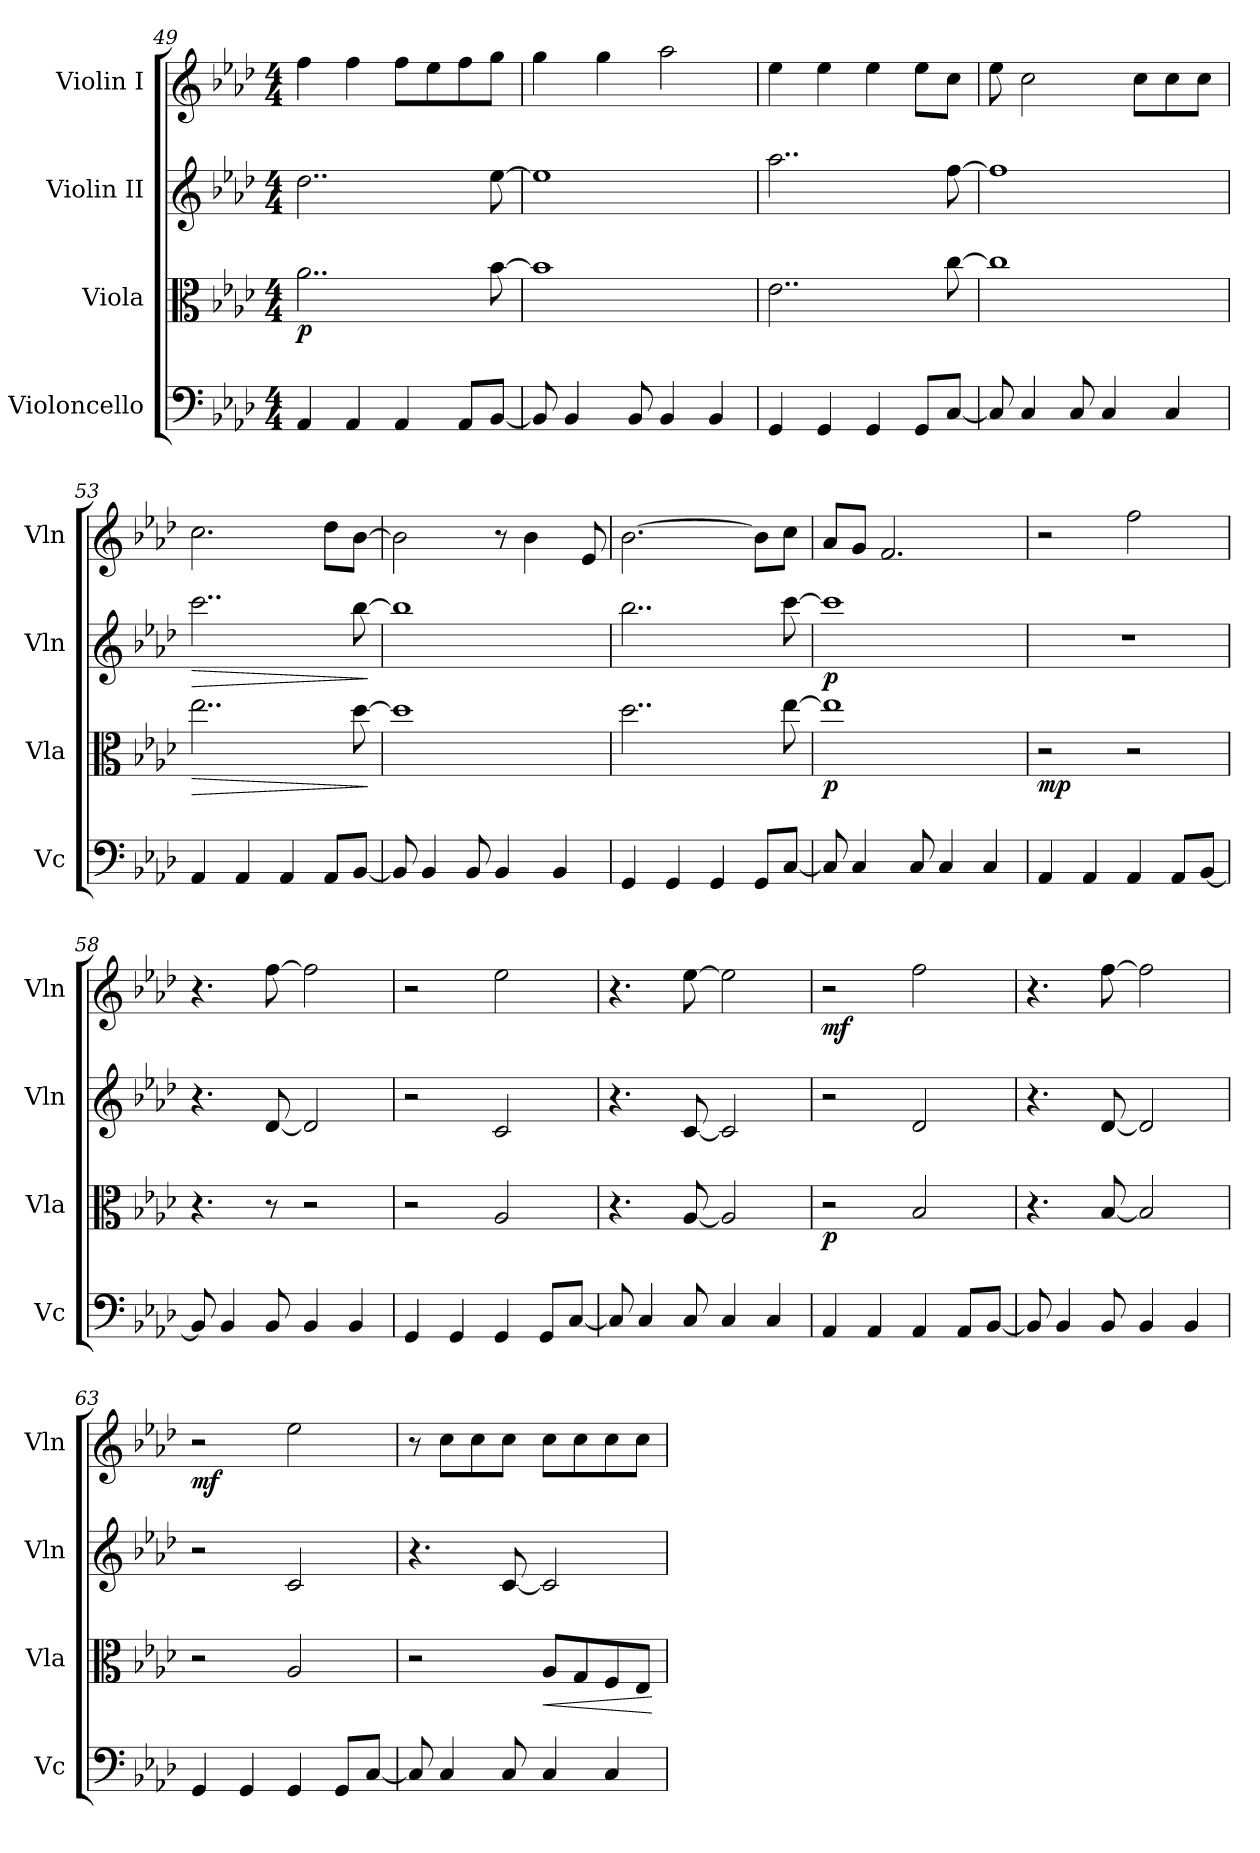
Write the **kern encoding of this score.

**kern	**kern	**dynam	**kern	**dynam	**kern	**dynam
*part4	*part3	*part3	*part2	*part2	*part1	*part1
*staff4	*staff3	*staff3	*staff2	*staff2	*staff1	*staff1
*I"Violoncello	*I"Viola	*	*I"Violin II	*	*I"Violin I	*
*I'Vc	*I'Vla	*	*I'Vln	*	*I'Vln	*
*clefF4	*clefC3	*	*clefG2	*	*clefG2	*
*k[b-e-a-d-]	*k[b-e-a-d-]	*	*k[b-e-a-d-]	*	*k[b-e-a-d-]	*
*M4/4	*M4/4	*	*M4/4	*	*M4/4	*
=49	=49	=49	=49	=49	=49	=49
!	!	!LO:DY:b	!	!	!	!
4AA-/	2..a-\	p	2..dd-\	.	4ff\	.
4AA-/	.	.	.	.	4ff\	.
4AA-/	.	.	.	.	8ff\L	.
.	.	.	.	.	8ee-\	.
8AA-/L	.	.	.	.	8ff\	.
[8BB-/J	[8b-\	.	[8ee-\	.	8gg\J	.
=50	=50	=50	=50	=50	=50	=50
8BB-/]	1b-]	.	1ee-]	.	4gg\	.
4BB-/	.	.	.	.	.	.
.	.	.	.	.	4gg\	.
8BB-/	.	.	.	.	.	.
4BB-/	.	.	.	.	2aa-\	.
4BB-/	.	.	.	.	.	.
!!LO:LB:g=z
=51	=51	=51	=51	=51	=51	=51
4GG/	2..e-\	.	2..aa-\	.	4ee-\	.
4GG/	.	.	.	.	4ee-\	.
4GG/	.	.	.	.	4ee-\	.
8GG/L	.	.	.	.	8ee-\L	.
[8C/J	[8cc\	.	[8ff\	.	8cc\J	.
=52	=52	=52	=52	=52	=52	=52
8C/]	1cc]	.	1ff]	.	8ee-\	.
4C/	.	.	.	.	2cc\	.
8C/	.	.	.	.	.	.
4C/	.	.	.	.	.	.
.	.	.	.	.	8cc\L	.
4C/	.	.	.	.	8cc\	.
.	.	.	.	.	8cc\J	.
=53	=53	=53	=53	=53	=53	=53
!	!	!LO:HP:b	!	!LO:HP:b	!	!
4AA-/	2..ee-\	>	2..ccc\	>	2.cc\	.
4AA-/	.	.	.	.	.	.
4AA-/	.	.	.	.	.	.
8AA-/L	.	.	.	.	8dd-\L	.
[8BB-/J	[8dd-\	.	[8bb-\	.	[8b-\J	.
.	.	]	.	]	.	.
=54	=54	=54	=54	=54	=54	=54
8BB-/]	1dd-]	.	1bb-]	.	2b-\]	.
4BB-/	.	.	.	.	.	.
8BB-/	.	.	.	.	.	.
4BB-/	.	.	.	.	8r	.
.	.	.	.	.	4b-\	.
4BB-/	.	.	.	.	.	.
.	.	.	.	.	8e-/	.
=55	=55	=55	=55	=55	=55	=55
4GG/	2..dd-\	.	2..bb-\	.	[2.b-\	.
4GG/	.	.	.	.	.	.
4GG/	.	.	.	.	.	.
8GG/L	.	.	.	.	8b-\L]	.
[8C/J	[8ee-\	.	[8ccc\	.	8cc\J	.
=56	=56	=56	=56	=56	=56	=56
!	!	!LO:DY:b	!	!LO:DY:b	!	!
8C/]	1ee-]	p	1ccc]	p	8a-/L	.
4C/	.	.	.	.	8g/J	.
.	.	.	.	.	2.f/	.
8C/	.	.	.	.	.	.
4C/	.	.	.	.	.	.
4C/	.	.	.	.	.	.
!!LO:PB:g=z
=57	=57	=57	=57	=57	=57	=57
!	!	!LO:DY:b	!	!	!	!
4AA-/	2r	mp	1r	.	2r	.
4AA-/	.	.	.	.	.	.
4AA-/	2r	.	.	.	2ff\	.
8AA-/L	.	.	.	.	.	.
[8BB-/J	.	.	.	.	.	.
=58	=58	=58	=58	=58	=58	=58
8BB-/]	4.r	.	4.r	.	4.r	.
4BB-/	.	.	.	.	.	.
8BB-/	8r	.	[8d-/	.	[8ff\	.
4BB-/	2r	.	2d-/]	.	2ff\]	.
4BB-/	.	.	.	.	.	.
=59	=59	=59	=59	=59	=59	=59
4GG/	2r	.	2r	.	2r	.
4GG/	.	.	.	.	.	.
4GG/	2A-/	.	2c/	.	2ee-\	.
8GG/L	.	.	.	.	.	.
[8C/J	.	.	.	.	.	.
=60	=60	=60	=60	=60	=60	=60
8C/]	4.r	.	4.r	.	4.r	.
4C/	.	.	.	.	.	.
8C/	[8A-/	.	[8c/	.	[8ee-\	.
4C/	2A-/]	.	2c/]	.	2ee-\]	.
4C/	.	.	.	.	.	.
=61	=61	=61	=61	=61	=61	=61
!	!	!LO:DY:b	!	!	!	!LO:DY:b
4AA-/	2r	p	2r	.	2r	mf
4AA-/	.	.	.	.	.	.
4AA-/	2B-/	.	2d-/	.	2ff\	.
8AA-/L	.	.	.	.	.	.
[8BB-/J	.	.	.	.	.	.
=62	=62	=62	=62	=62	=62	=62
8BB-/]	4.r	.	4.r	.	4.r	.
4BB-/	.	.	.	.	.	.
8BB-/	[8B-/	.	[8d-/	.	[8ff\	.
4BB-/	2B-/]	.	2d-/]	.	2ff\]	.
4BB-/	.	.	.	.	.	.
!!LO:LB:g=z
=63	=63	=63	=63	=63	=63	=63
!	!	!	!	!	!	!LO:DY:b
4GG/	2r	.	2r	.	2r	mf
4GG/	.	.	.	.	.	.
4GG/	2A-/	.	2c/	.	2ee-\	.
8GG/L	.	.	.	.	.	.
[8C/J	.	.	.	.	.	.
=64	=64	=64	=64	=64	=64	=64
8C/]	2r	.	4.r	.	8r	.
4C/	.	.	.	.	8cc\L	.
.	.	.	.	.	8cc\	.
8C/	.	.	[8c/	.	8cc\J	.
!	!	!LO:HP:b	!	!	!	!
4C/	8A-/L	<	2c/]	.	8cc\L	.
.	8G/	.	.	.	8cc\	.
4C/	8F/	.	.	.	8cc\	.
.	8E-/J	.	.	.	8cc\J	.
.	.	[	.	.	.	.
=	=	=	=	=	=	=
*-	*-	*-	*-	*-	*-	*-
